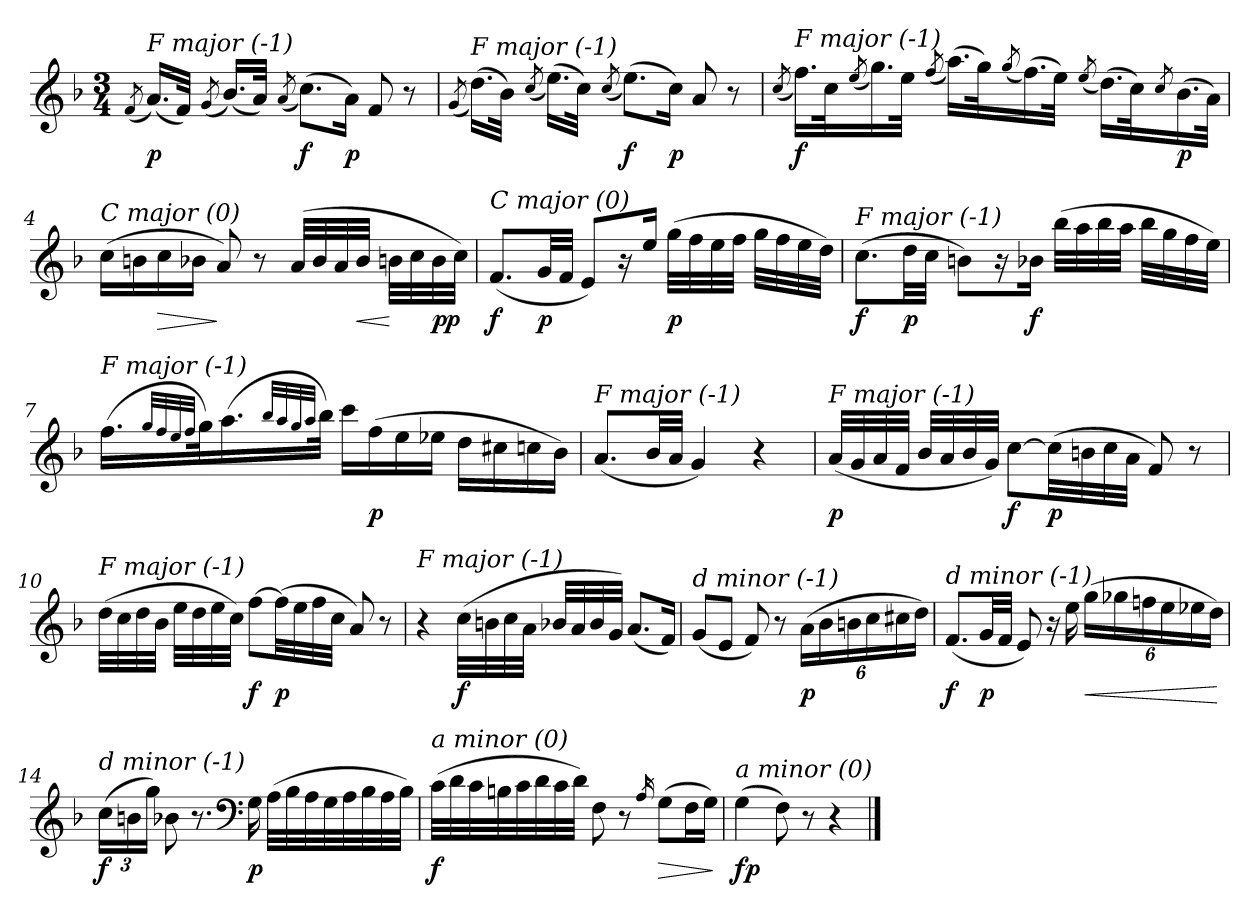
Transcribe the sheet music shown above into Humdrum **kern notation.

**kern	**dynam
*part1	*part1
*staff1	*staff1
*clefG2	*
*k[b-]	*
*F:	*
*M3/4	*
=1	=1
(<8qf/	.
!LO:TX:i:t=F major (-1)	!
!	!LO:DY:b
(<16.a/LL)	p
32f/JJk)	.
(<8qg/	.
(<16.b-/LL)	.
32a/JJk)	.
(<8qa/	.
!	!LO:DY:b
(>8.cc\L)	f
!	!LO:DY:b
16a\Jk)	p
8f/	.
8r	.
=2	=2
(<8qg/	.
!LO:TX:i:t=F major (-1)	!
(>16.dd\LL)	.
32b-\JJk)	.
(<8qcc/	.
(>16.ee\LL)	.
32cc\JJk)	.
(<8qcc/	.
!	!LO:DY:b
(>8.ee\L)	f
!	!LO:DY:b
16cc\Jk)	p
8a/	.
8r	.
!!LO:LB:g=z
=3	=3
(<8qcc/	.
!LO:TX:i:t=F major (-1)	!
!	!LO:DY:b
16.ff\LL)	f
32cc\k	.
(<8qee/	.
16.gg\)	.
32ee\JJk	.
(<8qff/	.
(>16.aa\LL)	.
32gg\k)	.
(<8qgg/	.
(>16.ff\)	.
32ee\JJk)	.
(<8qee/	.
(>16.dd\LL)	.
32cc\k)	.
8qcc/	.
!	!LO:DY:b
(>16.b-\	p
32a\JJk)	.
=4	=4
!LO:TX:i:t=C major (0)	!
(>16cc\LL	.
16bn\	.
!	!LO:HP:b
16cc\	>
16b-X\JJ	.
8a/)	]
8r	.
(>32a/LLL	.
32b-/	.
32a/	.
!	!LO:HP:b
32b-/JJJ	<
32bn\LLL	[
32cc\	.
!	!LO:DY:b
!	!LO:DY:n=1:b
32b\	p p
32cc\JJJ)	.
!!LO:LB:g=z
=5	=5
!LO:TX:i:t=C major (0)	!
!	!LO:DY:b
(<8.f/L	f
!	!LO:DY:b
32g/LL	p
32f/JJJ	.
8e/L)	.
16r	.
16ee/Jk	.
!	!LO:DY:b
(>32gg\LLL	p
32ff\	.
32ee\	.
32ff\JJJ	.
32gg\LLL	.
32ff\	.
32ee\	.
32dd\JJJ)	.
=6	=6
!LO:TX:i:t=F major (-1)	!
!	!LO:DY:b
(>8.cc\L	f
!	!LO:DY:b
32dd\LL	p
32cc\JJJ	.
8bn\L)	.
16r	.
!	!LO:DY:b
16b-X\Jk	f
(>32bb-\LLL	.
32aa\	.
32bb-\	.
32aa\JJJ	.
32bb-\LLL	.
32gg\	.
32ff\	.
32ee\JJJ)	.
!!LO:LB:g=z
=7	=7
!LO:TX:i:t=F major (-1)	!
(>16.ff\LL	.
32qgg/LLL	.
32qff/	.
32qee/	.
32qff/JJJ	.
32gg\k)	.
(>16.aa\	.
32qbb-/LLL	.
32qaa/	.
32qgg/	.
32qaa/JJJ	.
32bb-\JJk)	.
16ccc\LL	.
!	!LO:DY:b
(>16ff\	p
16ee\	.
16ee-X\JJ	.
16dd\LL	.
16cc#Xi\	.
16cc\	.
16b-\JJ)	.
=8	=8
!LO:TX:i:t=F major (-1)	!
(<8.a/L	.
32b-/LL	.
32a/JJJ	.
4g/)	.
4r	.
=9	=9
!LO:TX:i:t=F major (-1)	!
!	!LO:DY:b
(<32a/LLL	p
32g/	.
32a/	.
32f/JJJ	.
32b-/LLL	.
32a/	.
32b-/	.
32g/JJJ)	.
!	!LO:DY:b
[8cc\L	f
!	!LO:DY:b
(>32cc\LL]	p
32bn\	.
32cc\	.
32a\JJJ	.
8f/)	.
8r	.
!!LO:LB:g=z
=10	=10
!LO:TX:i:t=F major (-1)	!
(>32dd\LLL	.
32cc\	.
32dd\	.
32b-\JJJ	.
32ee\LLL	.
32dd\	.
32ee\	.
32cc\JJJ)	.
!	!LO:DY:b
[8ff\L	f
!	!LO:DY:b
(>32ff\LL]	p
32ee\	.
32ff\	.
32cc\JJJ	.
8a/)	.
8r	.
=11	=11
!LO:TX:i:t=F major (-1)	!
4r	.
!	!LO:DY:b
(>32cc\LLL	f
32bn\	.
32cc\	.
32a\JJJ	.
32b-X/LLL	.
32a/	.
32b-/	.
32g/JJJ)	.
(<8.a/L	.
16f/Jk)	.
=12	=12
!LO:TX:i:t=d minor (-1)	!
(<8g/L	.
8e/J	.
8f/)	.
8r	.
!	!LO:DY:b
(>24a\LL	p
24b-\	.
24bn\	.
24cc\	.
24cc#X\	.
24dd\JJ)	.
!!LO:LB:g=z
=13	=13
!LO:TX:i:t=d minor (-1)	!
!	!LO:DY:b
(<8.f/L	f
!	!LO:DY:b
32g/LL	p
32f/JJJ	.
8e/)	.
16r	.
16ee\	.
!	!LO:HP:b
(>24gg\LL	<
24gg-Xi\	.
24ffn\	.
24ee\	.
24ee-X\	.
24dd\JJ)	.
.	[
=14	=14
!LO:TX:i:t=d minor (-1)	!
!	!LO:DY:b
(>24cc\LL	f
24bn\	.
24gg\JJ)	.
8b-X\	.
8.r	.
*clefF4	*
!	!LO:DY:b
16G\	p
(>32A\LLL	.
32B-\	.
32A\	.
32G\	.
32A\	.
32B-\	.
32A\	.
32B-\JJJ)	.
!!LO:LB:g=z
=15	=15
!LO:TX:i:t=a minor (0)	!
!	!LO:DY:b
(>32c\LLL	f
32d\	.
32c\	.
32Bn\	.
32c\	.
32d\	.
32c\	.
32d\JJJ)	.
8F\	.
8r	.
16qA/	.
!	!LO:HP:b
(>8G\L	>
16F\L	.
16G\JJ)	.
.	]
=16	=16
!LO:TX:i:t=a minor (0)	!
!	!LO:DY:b
!	!LO:DY:n=1:b
(>4G\	f p
8F\)	.
8r	.
4r	.
==	==
*-	*-
